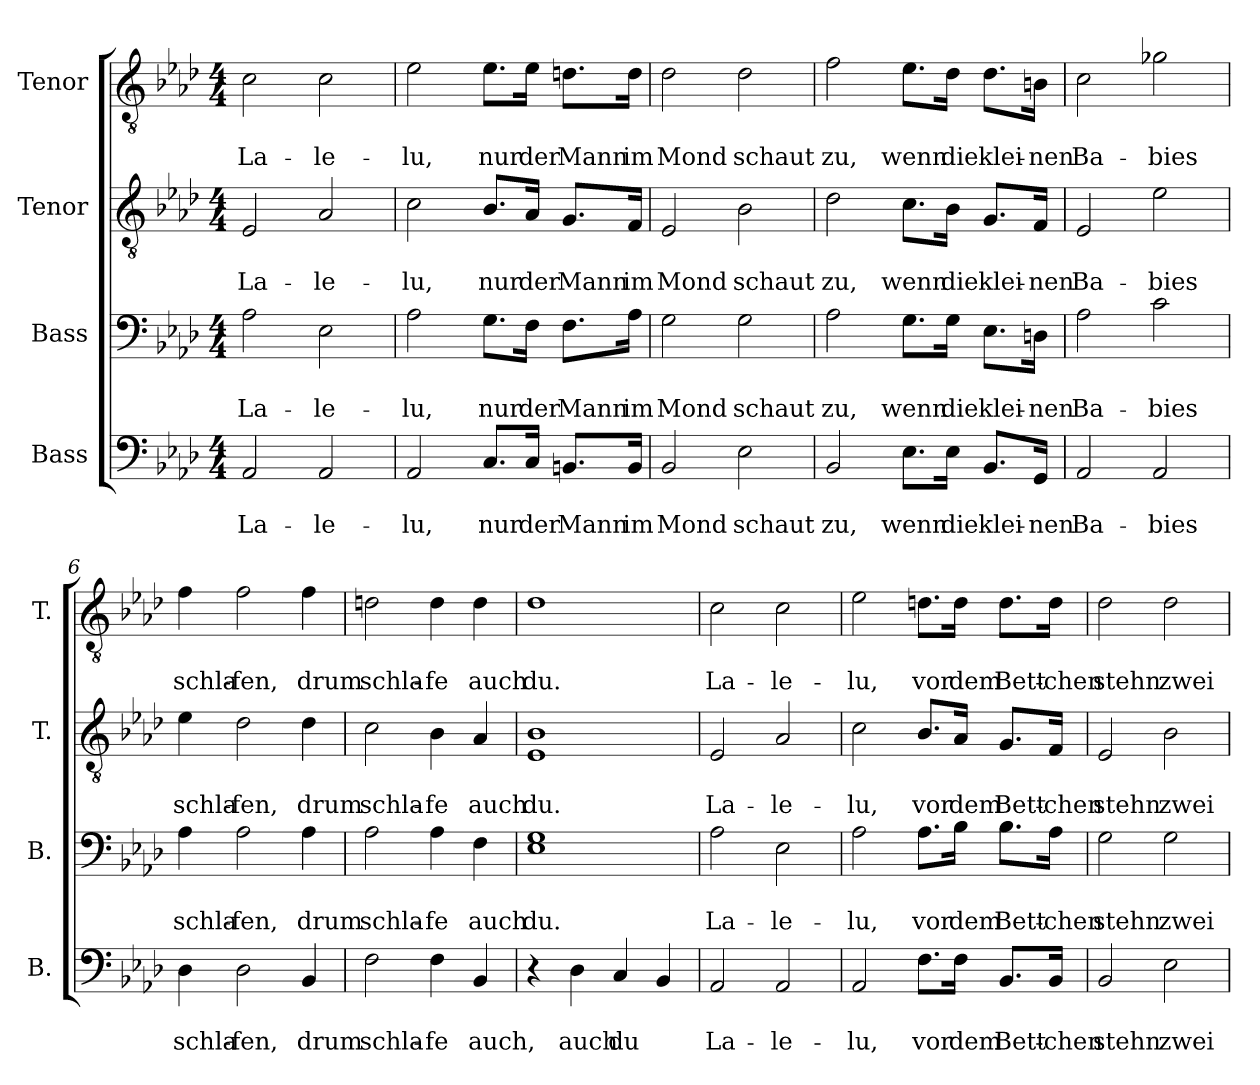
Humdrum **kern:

**kern	**text	**text	**kern	**text	**text	**kern	**text	**text	**kern	**text	**text
*part4	*part4	*part4	*part3	*part3	*part3	*part2	*part2	*part2	*part1	*part1	*part1
*staff4	*staff4	*staff4	*staff3	*staff3	*staff3	*staff2	*staff2	*staff2	*staff1	*staff1	*staff1
*I"Bass	*	*	*I"Bass	*	*	*I"Tenor	*	*	*I"Tenor	*	*
*I'B.	*	*	*I'B.	*	*	*I'T.	*	*	*I'T.	*	*
*clefF4	*	*	*clefF4	*	*	*clefGv2	*	*	*clefGv2	*	*
*k[b-e-a-d-]	*	*	*k[b-e-a-d-]	*	*	*k[b-e-a-d-]	*	*	*k[b-e-a-d-]	*	*
*M4/4	*	*	*M4/4	*	*	*M4/4	*	*	*M4/4	*	*
=1	=1	=1	=1	=1	=1	=1	=1	=1	=1	=1	=1
!	!	!LO:LY:b	!	!	!LO:LY:b	!	!	!LO:LY:b	!	!	!LO:LY:b
2AA-/	.	La-	2A-\	.	La-	2E-/	.	La-	2c\	.	La-
!	!	!LO:LY:b	!	!	!LO:LY:b	!	!	!LO:LY:b	!	!	!LO:LY:b
2AA-/	.	-le-	2E-\	.	-le-	2A-/	.	-le-	2c\	.	-le-
=2	=2	=2	=2	=2	=2	=2	=2	=2	=2	=2	=2
!	!	!LO:LY:b	!	!	!LO:LY:b	!	!	!LO:LY:b	!	!	!LO:LY:b
2AA-/	.	-lu,	2A-\	.	-lu,	2c\	.	-lu,	2e-\	.	-lu,
!	!	!LO:LY:b	!	!	!LO:LY:b	!	!	!LO:LY:b	!	!	!LO:LY:b
8.C/L	.	nur	8.G\L	.	nur	8.B-/L	.	nur	8.e-\L	.	nur
!	!	!LO:LY:b	!	!	!LO:LY:b	!	!	!LO:LY:b	!	!	!LO:LY:b
16C/Jk	.	der	16F\Jk	.	der	16A-/Jk	.	der	16e-\Jk	.	der
!	!	!LO:LY:b	!	!	!LO:LY:b	!	!	!LO:LY:b	!	!	!LO:LY:b
8.BBn/L	.	Mann	8.F\L	.	Mann	8.G/L	.	Mann	8.dn\L	.	Mann
!	!	!LO:LY:b	!	!	!LO:LY:b	!	!	!LO:LY:b	!	!	!LO:LY:b
16BB/Jk	.	im	16A-\Jk	.	im	16F/Jk	.	im	16d\Jk	.	im
=3	=3	=3	=3	=3	=3	=3	=3	=3	=3	=3	=3
!	!	!LO:LY:b	!	!	!LO:LY:b	!	!	!LO:LY:b	!	!	!LO:LY:b
2BB-/	.	Mond	2G\	.	Mond	2E-/	.	Mond	2d-\	.	Mond
!	!	!LO:LY:b	!	!	!LO:LY:b	!	!	!LO:LY:b	!	!	!LO:LY:b
2E-\	.	schaut	2G\	.	schaut	2B-\	.	schaut	2d-\	.	schaut
=4	=4	=4	=4	=4	=4	=4	=4	=4	=4	=4	=4
!	!	!LO:LY:b	!	!	!LO:LY:b	!	!	!LO:LY:b	!	!	!LO:LY:b
2BB-/	.	zu,	2A-\	.	zu,	2d-\	.	zu,	2f\	.	zu,
!	!	!LO:LY:b	!	!	!LO:LY:b	!	!	!LO:LY:b	!	!	!LO:LY:b
8.E-\L	.	wenn	8.G\L	.	wenn	8.c\L	.	wenn	8.e-\L	.	wenn
!	!	!LO:LY:b	!	!	!LO:LY:b	!	!	!LO:LY:b	!	!	!LO:LY:b
16E-\Jk	.	die	16G\Jk	.	die	16B-\Jk	.	die	16d-\Jk	.	die
!	!	!LO:LY:b	!	!	!LO:LY:b	!	!	!LO:LY:b	!	!	!LO:LY:b
8.BB-/L	.	klei-	8.E-\L	.	klei-	8.G/L	.	klei-	8.d-\L	.	klei-
!	!	!LO:LY:b	!	!	!LO:LY:b	!	!	!LO:LY:b	!	!	!LO:LY:b
16GG/Jk	.	-nen	16Dn\Jk	.	-nen	16F/Jk	.	-nen	16Bn\Jk	.	-nen
=5	=5	=5	=5	=5	=5	=5	=5	=5	=5	=5	=5
!	!	!LO:LY:b	!	!	!LO:LY:b	!	!	!LO:LY:b	!	!	!LO:LY:b
2AA-/	.	Ba-	2A-\	.	Ba-	2E-/	.	Ba-	2c\	.	Ba-
!	!	!LO:LY:b	!	!	!LO:LY:b	!	!	!LO:LY:b	!	!	!LO:LY:b
2AA-/	.	-bies	2c\	.	-bies	2e-\	.	-bies	2g-X\	.	-bies
!!LO:LB:g=z
=6	=6	=6	=6	=6	=6	=6	=6	=6	=6	=6	=6
!	!	!LO:LY:b	!	!	!LO:LY:b	!	!	!LO:LY:b	!	!	!LO:LY:b
4D-\	.	schla-	4A-\	.	schla-	4e-\	.	schla-	4f\	.	schla-
!	!	!LO:LY:b	!	!	!LO:LY:b	!	!	!LO:LY:b	!	!	!LO:LY:b
2D-\	.	-fen,	2A-\	.	-fen,	2d-\	.	-fen,	2f\	.	-fen,
!	!	!LO:LY:b	!	!	!LO:LY:b	!	!	!LO:LY:b	!	!	!LO:LY:b
4BB-/	.	drum	4A-\	.	drum	4d-\	.	drum	4f\	.	drum
=7	=7	=7	=7	=7	=7	=7	=7	=7	=7	=7	=7
!	!	!LO:LY:b	!	!	!LO:LY:b	!	!	!LO:LY:b	!	!	!LO:LY:b
2F\	.	schla-	2A-\	.	schla-	2c\	.	schla-	2dn\	.	schla-
!	!	!LO:LY:b	!	!	!LO:LY:b	!	!	!LO:LY:b	!	!	!LO:LY:b
4F\	.	-fe	4A-\	.	-fe	4B-\	.	-fe	4d\	.	-fe
!	!	!LO:LY:b	!	!	!LO:LY:b	!	!	!LO:LY:b	!	!	!LO:LY:b
4BB-/	.	auch,	4F\	.	auch	4A-/	.	auch	4d\	.	auch
=8	=8	=8	=8	=8	=8	=8	=8	=8	=8	=8	=8
!	!	!	!	!	!LO:LY:b	!	!	!LO:LY:b	!	!	!LO:LY:b
4r	.	.	1E- 1G	.	du.	1E- 1B-	.	du.	1d-	.	du.
!	!	!LO:LY:b	!	!	!	!	!	!	!	!	!
4D-\	.	auch	.	.	.	.	.	.	.	.	.
!	!	!LO:LY:b	!	!	!	!	!	!	!	!	!
4C/	.	du	.	.	.	.	.	.	.	.	.
4BB-/	.	.	.	.	.	.	.	.	.	.	.
=9	=9	=9	=9	=9	=9	=9	=9	=9	=9	=9	=9
!	!	!LO:LY:b	!	!	!LO:LY:b	!	!	!LO:LY:b	!	!	!LO:LY:b
2AA-/	.	La-	2A-\	.	La-	2E-/	.	La-	2c\	.	La-
!	!	!LO:LY:b	!	!	!LO:LY:b	!	!	!LO:LY:b	!	!	!LO:LY:b
2AA-/	.	-le-	2E-\	.	le-	2A-/	.	-le-	2c\	.	-le-
=10	=10	=10	=10	=10	=10	=10	=10	=10	=10	=10	=10
!	!	!LO:LY:b	!	!	!LO:LY:b	!	!	!LO:LY:b	!	!	!LO:LY:b
2AA-/	.	-lu,	2A-\	.	-lu,	2c\	.	-lu,	2e-\	.	-lu,
!	!	!LO:LY:b	!	!	!LO:LY:b	!	!	!LO:LY:b	!	!	!LO:LY:b
8.F\L	.	vor	8.A-\L	.	vor	8.B-/L	.	vor	8.dn\L	.	vor
!	!	!LO:LY:b	!	!	!LO:LY:b	!	!	!LO:LY:b	!	!	!LO:LY:b
16F\Jk	.	dem	16B-\Jk	.	dem	16A-/Jk	.	dem	16d\Jk	.	dem
!	!	!LO:LY:b	!	!	!LO:LY:b	!	!	!LO:LY:b	!	!	!LO:LY:b
8.BB-/L	.	Bett-	8.B-\L	.	Bett-	8.G/L	.	Bett-	8.d\L	.	Bett-
!	!	!LO:LY:b	!	!	!LO:LY:b	!	!	!LO:LY:b	!	!	!LO:LY:b
16BB-/Jk	.	-chen	16A-\Jk	.	-chen	16F/Jk	.	-chen	16d\Jk	.	-chen
=11	=11	=11	=11	=11	=11	=11	=11	=11	=11	=11	=11
!	!	!LO:LY:b	!	!	!LO:LY:b	!	!	!LO:LY:b	!	!	!LO:LY:b
2BB-/	.	stehn	2G\	.	stehn	2E-/	.	stehn	2d-\	.	stehn
!	!	!LO:LY:b	!	!	!LO:LY:b	!	!	!LO:LY:b	!	!	!LO:LY:b
2E-\	.	zwei	2G\	.	zwei	2B-\	.	zwei	2d-\	.	zwei
=	=	=	=	=	=	=	=	=	=	=	=
*-	*-	*-	*-	*-	*-	*-	*-	*-	*-	*-	*-
